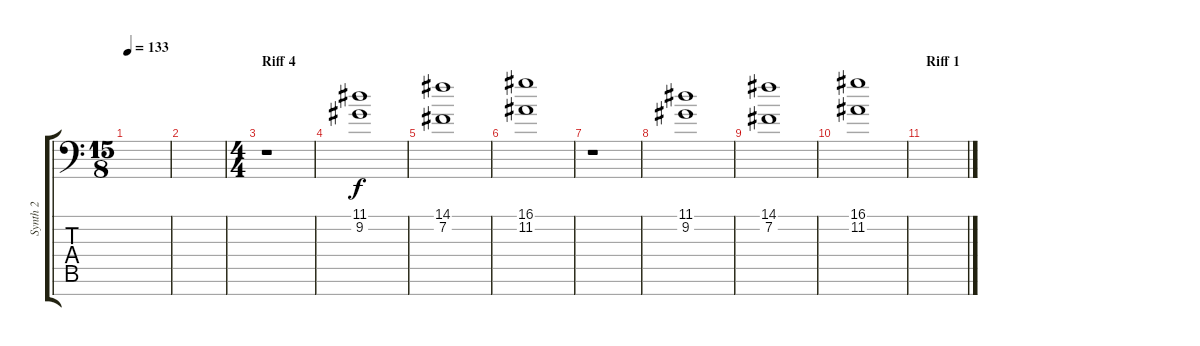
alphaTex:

\track ("Synth 2" "Synth 2") {instrument lead4chiff}
\staff {score tabs}
\tuning (E4 B3 G3 D3 A2 E2 C-1) {hide}
\ts (15 8)
\tempo 133
\clef f4
\ks c
|
|
\ts (4 4)
\section ("" "Riff 4")
r.1 |
(11.1 9.2).1 |
(14.1 7.2).1 |
(16.1 11.2).1 |
r.1 |
(11.1 9.2).1 |
(14.1 7.2).1 |
(16.1 11.2).1 |
\section ("" "Riff 1")
